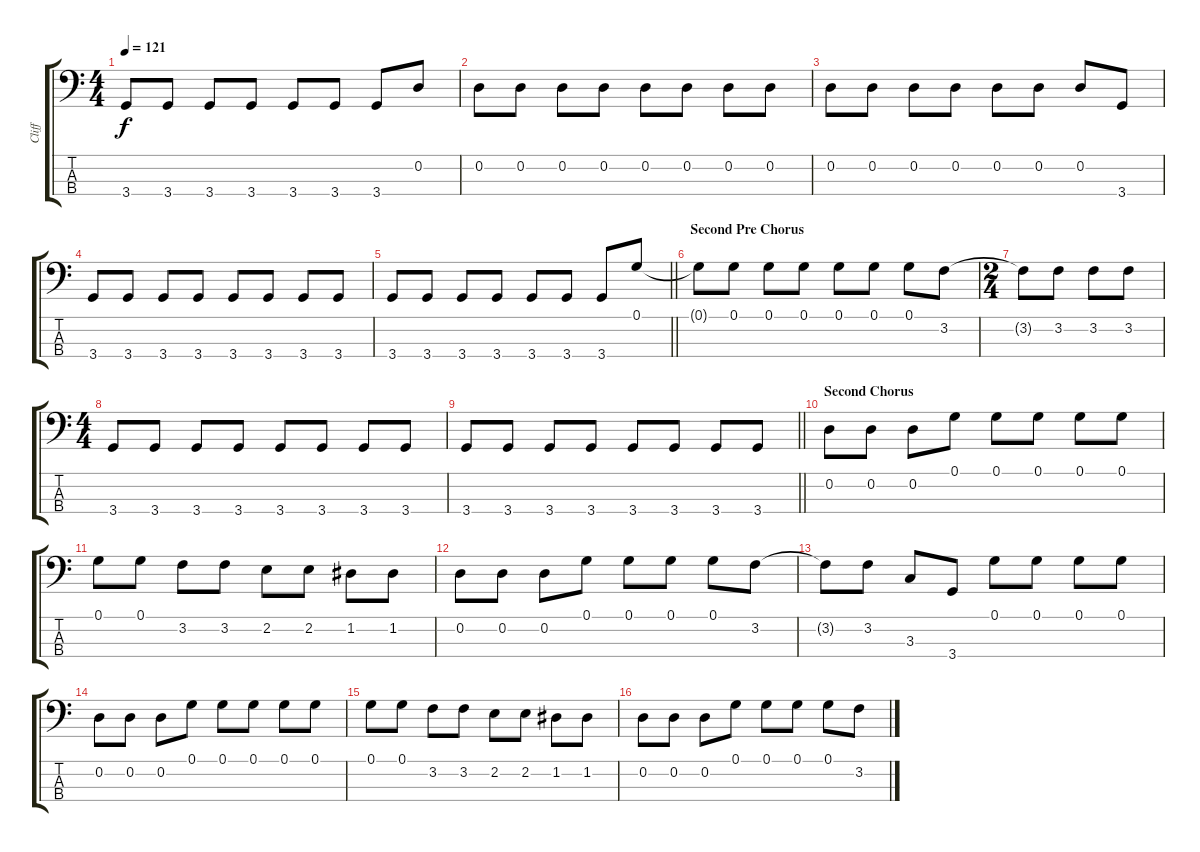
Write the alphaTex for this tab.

\track ("Cliff       (Bass)" "Cliff     ") {instrument electricbassfinger}
\staff {score tabs}
\tuning (G2 D2 A1 E1) {hide}
\ts (4 4)
\tempo 121
\clef f4
\ks c
3.4.8{dy f} 3.4.8 3.4.8 3.4.8 3.4.8 3.4.8 3.4.8 0.2.8 |
0.2.8 0.2.8 0.2.8 0.2.8 0.2.8 0.2.8 0.2.8 0.2.8 |
0.2.8 0.2.8 0.2.8 0.2.8 0.2.8 0.2.8 0.2.8 3.4.8 |
3.4.8 3.4.8 3.4.8 3.4.8 3.4.8 3.4.8 3.4.8 3.4.8 |
\barLineRight lightlight
3.4.8 3.4.8 3.4.8 3.4.8 3.4.8 3.4.8 3.4.8 0.1.8 |
\section ("" "Second Pre Chorus")
0.1{t}.8 0.1.8 0.1.8 0.1.8 0.1.8 0.1.8 0.1.8 3.2.8 |
\ts (2 4)
3.2{t}.8 3.2.8 3.2.8 3.2.8 |
\ts (4 4)
3.4.8 3.4.8 3.4.8 3.4.8 3.4.8 3.4.8 3.4.8 3.4.8 |
\barLineRight lightlight
3.4.8 3.4.8 3.4.8 3.4.8 3.4.8 3.4.8 3.4.8 3.4.8 |
\section ("" "Second Chorus")
0.2.8 0.2.8 0.2.8 0.1.8 0.1.8 0.1.8 0.1.8 0.1.8 |
0.1.8 0.1.8 3.2.8 3.2.8 2.2.8 2.2.8 1.2.8 1.2.8 |
0.2.8 0.2.8 0.2.8 0.1.8 0.1.8 0.1.8 0.1.8 3.2.8 |
3.2{t}.8 3.2.8 3.3.8 3.4.8 0.1.8 0.1.8 0.1.8 0.1.8 |
0.2.8 0.2.8 0.2.8 0.1.8 0.1.8 0.1.8 0.1.8 0.1.8 |
0.1.8 0.1.8 3.2.8 3.2.8 2.2.8 2.2.8 1.2.8 1.2.8 |
0.2.8 0.2.8 0.2.8 0.1.8 0.1.8 0.1.8 0.1.8 3.2.8
